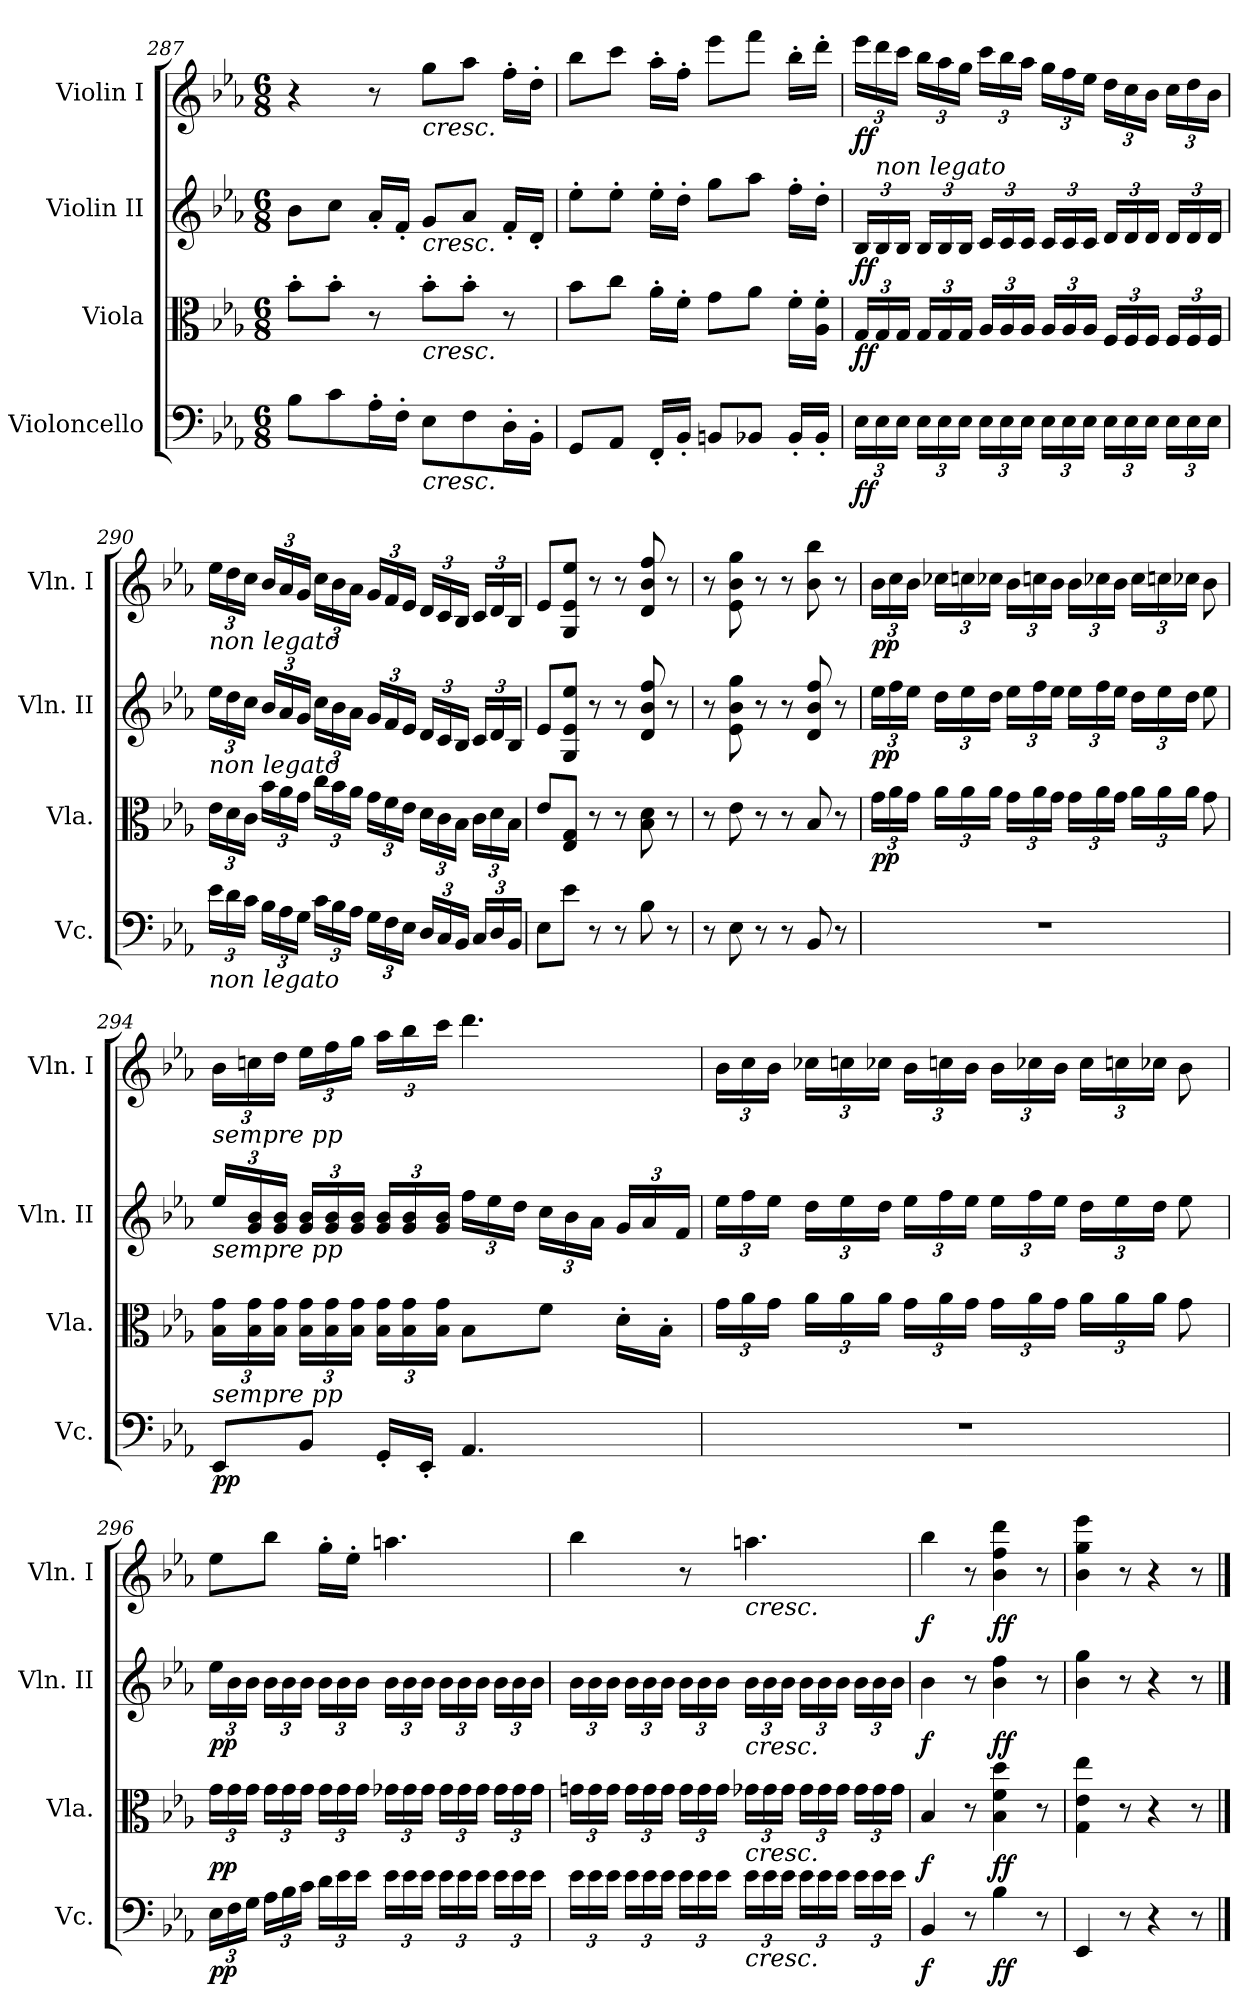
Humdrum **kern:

**kern	**dynam	**kern	**dynam	**kern	**dynam	**kern	**dynam
*part4	*part4	*part3	*part3	*part2	*part2	*part1	*part1
*staff4	*staff4	*staff3	*staff3	*staff2	*staff2	*staff1	*staff1
*I"Violoncello	*	*I"Viola	*	*I"Violin II	*	*I"Violin I	*
*I'Vc.	*	*I'Vla.	*	*I'Vln. II	*	*I'Vln. I	*
*clefF4	*	*clefC3	*	*clefG2	*	*clefG2	*
*k[b-e-a-]	*	*k[b-e-a-]	*	*k[b-e-a-]	*	*k[b-e-a-]	*
*E-:	*	*E-:	*	*E-:	*	*E-:	*
*M6/8	*	*M6/8	*	*M6/8	*	*M6/8	*
=287	=287	=287	=287	=287	=287	=287	=287
8B-\L	.	8b-'\L	.	8b-\L	.	4r	.
8c\	.	8b-'\J	.	8cc\J	.	.	.
16A-'\L	.	8r	.	16a-'/LL	.	8r	.
16F'\JJ	.	.	.	16f'/JJ	.	.	.
!	!	!	!	!	!	!LO:TX:b:i:t=cresc.	!
!	!	!	!	!LO:TX:b:i:t=cresc.	!	!	!
!	!	!LO:TX:b:i:t=cresc.	!	!	!	!	!
!LO:TX:b:i:t=cresc.	!	!	!	!	!	!	!
8E-\L	.	8b-'\L	.	8g/L	.	8gg\L	.
8F\	.	8b-'\J	.	8a-/J	.	8aa-\J	.
16D'\L	.	8r	.	16f'/LL	.	16ff'\LL	.
16BB-'\JJ	.	.	.	16d'/JJ	.	16dd'\JJ	.
=288	=288	=288	=288	=288	=288	=288	=288
8GG/L	.	8b-\L	.	8ee-'\L	.	8bb-\L	.
8AA-/J	.	8cc\J	.	8ee-'\J	.	8ccc\J	.
16FF'/LL	.	16a-'\LL	.	16ee-'\LL	.	16aa-'\LL	.
16BB-'/JJ	.	16f'\JJ	.	16dd'\JJ	.	16ff'\JJ	.
8BBn/L	.	8g\L	.	8gg\L	.	8eee-\L	.
8BB-X/J	.	8a-\J	.	8aa-\J	.	8fff\J	.
16BB-'/LL	.	16f'\LL	.	16ff'\LL	.	16bb-'\LL	.
16BB-'/JJ	.	16A-\' 16f\'JJ	.	16dd'\JJ	.	16ddd'\JJ	.
!!LO:LB:g=z
=289	=289	=289	=289	=289	=289	=289	=289
*Xbrackettup	*	*Xbrackettup	*	*Xbrackettup	*	*Xbrackettup	*
!	!LO:DY:b	!	!LO:DY:b	!	!LO:DY:b	!	!LO:DY:b
24E-\LL	ff	24G/LL	ff	24B-/LL	ff	24eee-\LL	ff
!	!	!	!	!	!	!LO:TX:b:i:t=non legato	!
24E-\	.	24G/	.	24B-/	.	24ddd\	.
24E-\JJ	.	24G/JJ	.	24B-/JJ	.	24ccc\JJ	.
24E-\LL	.	24G/LL	.	24B-/LL	.	24bb-\LL	.
24E-\	.	24G/	.	24B-/	.	24aa-\	.
24E-\JJ	.	24G/JJ	.	24B-/JJ	.	24gg\JJ	.
24E-\LL	.	24A-/LL	.	24c/LL	.	24ccc\LL	.
24E-\	.	24A-/	.	24c/	.	24bb-\	.
24E-\JJ	.	24A-/JJ	.	24c/JJ	.	24aa-\JJ	.
24E-\LL	.	24A-/LL	.	24c/LL	.	24gg\LL	.
24E-\	.	24A-/	.	24c/	.	24ff\	.
24E-\JJ	.	24A-/JJ	.	24c/JJ	.	24ee-\JJ	.
24E-\LL	.	24F/LL	.	24d/LL	.	24dd\LL	.
24E-\	.	24F/	.	24d/	.	24cc\	.
24E-\JJ	.	24F/JJ	.	24d/JJ	.	24b-\JJ	.
24E-\LL	.	24F/LL	.	24d/LL	.	24cc\LL	.
24E-\	.	24F/	.	24d/	.	24dd\	.
24E-\JJ	.	24F/JJ	.	24d/JJ	.	24b-\JJ	.
=290	=290	=290	=290	=290	=290	=290	=290
!	!	!	!	!LO:TX:a:i:t=non legato	!	!	!
!	!	!LO:TX:a:i:t=non legato	!	!	!	!	!
!LO:TX:b:i:t=non legato	!	!	!	!	!	!	!
24e-\LL	.	24e-\LL	.	24ee-\LL	.	24ee-\LL	.
24d\	.	24d\	.	24dd\	.	24dd\	.
24c\JJ	.	24c\JJ	.	24cc\JJ	.	24cc\JJ	.
24B-\LL	.	24b-\LL	.	24b-/LL	.	24b-/LL	.
24A-\	.	24a-\	.	24a-/	.	24a-/	.
24G\JJ	.	24g\JJ	.	24g/JJ	.	24g/JJ	.
24c\LL	.	24cc\LL	.	24cc\LL	.	24cc\LL	.
24B-\	.	24b-\	.	24b-\	.	24b-\	.
24A-\JJ	.	24a-\JJ	.	24a-\JJ	.	24a-\JJ	.
24G\LL	.	24g\LL	.	24g/LL	.	24g/LL	.
24F\	.	24f\	.	24f/	.	24f/	.
24E-\JJ	.	24e-\JJ	.	24e-/JJ	.	24e-/JJ	.
24D/LL	.	24d\LL	.	24d/LL	.	24d/LL	.
24C/	.	24c\	.	24c/	.	24c/	.
24BB-/JJ	.	24B-\JJ	.	24B-/JJ	.	24B-/JJ	.
24C/LL	.	24c\LL	.	24c/LL	.	24c/LL	.
24D/	.	24d\	.	24d/	.	24d/	.
24BB-/JJ	.	24B-\JJ	.	24B-/JJ	.	24B-/JJ	.
=291	=291	=291	=291	=291	=291	=291	=291
8E-\L	.	8e-/L	.	8e-/L	.	8e-/L	.
8e-\J	.	8E-/ 8G/J	.	8G/ 8e-/ 8ee-/J	.	8G/ 8e-/ 8ee-/J	.
8r	.	8r	.	8r	.	8r	.
8r	.	8r	.	8r	.	8r	.
8B-\	.	8B-\ 8d\	.	8d/ 8b-/ 8ff/	.	8d/ 8b-/ 8ff/	.
8r	.	8r	.	8r	.	8r	.
!!LO:PB:g=z
=292	=292	=292	=292	=292	=292	=292	=292
8r	.	8r	.	8r	.	8r	.
8E-\	.	8e-\	.	8e-\ 8b-\ 8gg\	.	8e-\ 8b-\ 8gg\	.
8r	.	8r	.	8r	.	8r	.
8r	.	8r	.	8r	.	8r	.
8BB-/	.	8B-/	.	8d/ 8b-/ 8ff/	.	8b-\ 8bb-\	.
8r	.	8r	.	8r	.	8r	.
!!LO:LB:g=z
=293	=293	=293	=293	=293	=293	=293	=293
!	!	!	!LO:DY:b	!	!LO:DY:b	!	!LO:DY:b
2.r	.	24g\LL	pp	24ee-\LL	pp	24b-\LL	pp
.	.	24a-\	.	24ff\	.	24cc\	.
.	.	24g\JJ	.	24ee-\JJ	.	24b-\JJ	.
.	.	24a-\LL	.	24dd\LL	.	24cc-X\LL	.
.	.	24a-\	.	24ee-\	.	24ccn\	.
.	.	24a-\JJ	.	24dd\JJ	.	24cc-X\JJ	.
.	.	24g\LL	.	24ee-\LL	.	24b-\LL	.
.	.	24a-\	.	24ff\	.	24ccn\	.
.	.	24g\JJ	.	24ee-\JJ	.	24b-\JJ	.
.	.	24g\LL	.	24ee-\LL	.	24b-\LL	.
.	.	24a-\	.	24ff\	.	24cc-X\	.
.	.	24g\JJ	.	24ee-\JJ	.	24b-\JJ	.
.	.	24a-\LL	.	24dd\LL	.	24cc-\LL	.
.	.	24a-\	.	24ee-\	.	24ccn\	.
.	.	24a-\JJ	.	24dd\JJ	.	24cc-X\JJ	.
.	.	8g\	.	8ee-\	.	8b-\	.
=294	=294	=294	=294	=294	=294	=294	=294
!	!	!	!	!	!	!LO:TX:b:i:t=sempre pp	!
!	!	!	!	!LO:TX:b:i:t=sempre pp	!	!	!
!LO:TX:a:i:t=sempre pp	!	!	!	!	!	!	!
!	!LO:DY:b	!	!	!	!	!	!
8EE-/L	pp	24B-\ 24g\LL	.	24ee-/LL	.	24b-\LL	.
.	.	24B-\ 24g\	.	24g/ 24b-/	.	24ccn\	.
.	.	24B-\ 24g\JJ	.	24g/ 24b-/JJ	.	24dd\JJ	.
8BB-/J	.	24B-\ 24g\LL	.	24g/ 24b-/LL	.	24ee-\LL	.
.	.	24B-\ 24g\	.	24g/ 24b-/	.	24ff\	.
.	.	24B-\ 24g\JJ	.	24g/ 24b-/JJ	.	24gg\JJ	.
16GG'/LL	.	24B-\ 24g\LL	.	24g/ 24b-/LL	.	24aa-\LL	.
.	.	24B-\ 24g\	.	24g/ 24b-/	.	24bb-\	.
16EE-'/JJ	.	.	.	.	.	.	.
.	.	24B-\ 24g\JJ	.	24g/ 24b-/JJ	.	24ccc\JJ	.
4.AA-/	.	8B-\L	.	24ff\LL	.	4.ddd\	.
.	.	.	.	24ee-\	.	.	.
.	.	.	.	24dd\JJ	.	.	.
.	.	8f\J	.	24cc\LL	.	.	.
.	.	.	.	24b-\	.	.	.
.	.	.	.	24a-\JJ	.	.	.
.	.	16d'\LL	.	24g/LL	.	.	.
.	.	.	.	24a-/	.	.	.
.	.	16B-'\JJ	.	.	.	.	.
.	.	.	.	24f/JJ	.	.	.
!!LO:PB:g=z
=295	=295	=295	=295	=295	=295	=295	=295
2.r	.	24g\LL	.	24ee-\LL	.	24b-\LL	.
.	.	24a-\	.	24ff\	.	24cc\	.
.	.	24g\JJ	.	24ee-\JJ	.	24b-\JJ	.
.	.	24a-\LL	.	24dd\LL	.	24cc-X\LL	.
.	.	24a-\	.	24ee-\	.	24ccn\	.
.	.	24a-\JJ	.	24dd\JJ	.	24cc-X\JJ	.
.	.	24g\LL	.	24ee-\LL	.	24b-\LL	.
.	.	24a-\	.	24ff\	.	24ccn\	.
.	.	24g\JJ	.	24ee-\JJ	.	24b-\JJ	.
.	.	24g\LL	.	24ee-\LL	.	24b-\LL	.
.	.	24a-\	.	24ff\	.	24cc-X\	.
.	.	24g\JJ	.	24ee-\JJ	.	24b-\JJ	.
.	.	24a-\LL	.	24dd\LL	.	24cc-\LL	.
.	.	24a-\	.	24ee-\	.	24ccn\	.
.	.	24a-\JJ	.	24dd\JJ	.	24cc-X\JJ	.
.	.	8g\	.	8ee-\	.	8b-\	.
=296	=296	=296	=296	=296	=296	=296	=296
!	!LO:DY:b	!	!LO:DY:b	!	!LO:DY:b	!	!
24E-\LL	pp	24g\LL	pp	24ee-\LL	pp	8ee-\L	.
24F\	.	24g\	.	24b-\	.	.	.
24G\JJ	.	24g\JJ	.	24b-\JJ	.	.	.
24A-\LL	.	24g\LL	.	24b-\LL	.	8bb-\J	.
24B-\	.	24g\	.	24b-\	.	.	.
24c\JJ	.	24g\JJ	.	24b-\JJ	.	.	.
24d\LL	.	24g\LL	.	24b-\LL	.	16gg'\LL	.
24e-\	.	24g\	.	24b-\	.	.	.
.	.	.	.	.	.	16ee-'\JJ	.
24e-\JJ	.	24g\JJ	.	24b-\JJ	.	.	.
24e-\LL	.	24g-X\LL	.	24b-\LL	.	4.aan\	.
24e-\	.	24g-\	.	24b-\	.	.	.
24e-\JJ	.	24g-\JJ	.	24b-\JJ	.	.	.
24e-\LL	.	24g-\LL	.	24b-\LL	.	.	.
24e-\	.	24g-\	.	24b-\	.	.	.
24e-\JJ	.	24g-\JJ	.	24b-\JJ	.	.	.
24e-\LL	.	24g-\LL	.	24b-\LL	.	.	.
24e-\	.	24g-\	.	24b-\	.	.	.
24e-\JJ	.	24g-\JJ	.	24b-\JJ	.	.	.
!!LO:LB:g=z
=297	=297	=297	=297	=297	=297	=297	=297
24e-\LL	.	24gn\LL	.	24b-\LL	.	4bb-\	.
24e-\	.	24g\	.	24b-\	.	.	.
24e-\JJ	.	24g\JJ	.	24b-\JJ	.	.	.
24e-\LL	.	24g\LL	.	24b-\LL	.	.	.
24e-\	.	24g\	.	24b-\	.	.	.
24e-\JJ	.	24g\JJ	.	24b-\JJ	.	.	.
24e-\LL	.	24g\LL	.	24b-\LL	.	8r	.
24e-\	.	24g\	.	24b-\	.	.	.
24e-\JJ	.	24g\JJ	.	24b-\JJ	.	.	.
!	!	!	!	!	!	!LO:TX:b:i:t=cresc.	!
!	!	!	!	!LO:TX:b:i:t=cresc.	!	!	!
!	!	!LO:TX:b:i:t=cresc.	!	!	!	!	!
!LO:TX:b:i:t=cresc.	!	!	!	!	!	!	!
24e-\LL	.	24g-X\LL	.	24b-\LL	.	4.aan\	.
24e-\	.	24g-\	.	24b-\	.	.	.
24e-\JJ	.	24g-\JJ	.	24b-\JJ	.	.	.
24e-\LL	.	24g-\LL	.	24b-\LL	.	.	.
24e-\	.	24g-\	.	24b-\	.	.	.
24e-\JJ	.	24g-\JJ	.	24b-\JJ	.	.	.
24e-\LL	.	24g-\LL	.	24b-\LL	.	.	.
24e-\	.	24g-\	.	24b-\	.	.	.
24e-\JJ	.	24g-\JJ	.	24b-\JJ	.	.	.
=298	=298	=298	=298	=298	=298	=298	=298
!	!LO:DY:b	!	!LO:DY:b	!	!LO:DY:b	!	!LO:DY:b
4BB-/	f	4B-/	f	4b-\	f	4bb-\	f
8r	.	8r	.	8r	.	8r	.
!	!LO:DY:b	!	!LO:DY:b	!	!LO:DY:b	!	!LO:DY:b
4B-\	ff	4B-\ 4f\ 4dd\	ff	4b-\ 4ff\	ff	4b-\ 4ff\ 4ddd\	ff
8r	.	8r	.	8r	.	8r	.
=299	=299	=299	=299	=299	=299	=299	=299
4EE-/	.	4G\ 4e-\ 4ee-\	.	4b-\ 4gg\	.	4b-\ 4gg\ 4eee-\	.
8r	.	8r	.	8r	.	8r	.
4r	.	4r	.	4r	.	4r	.
8r	.	8r	.	8r	.	8r	.
==	==	==	==	==	==	==	==
*-	*-	*-	*-	*-	*-	*-	*-
